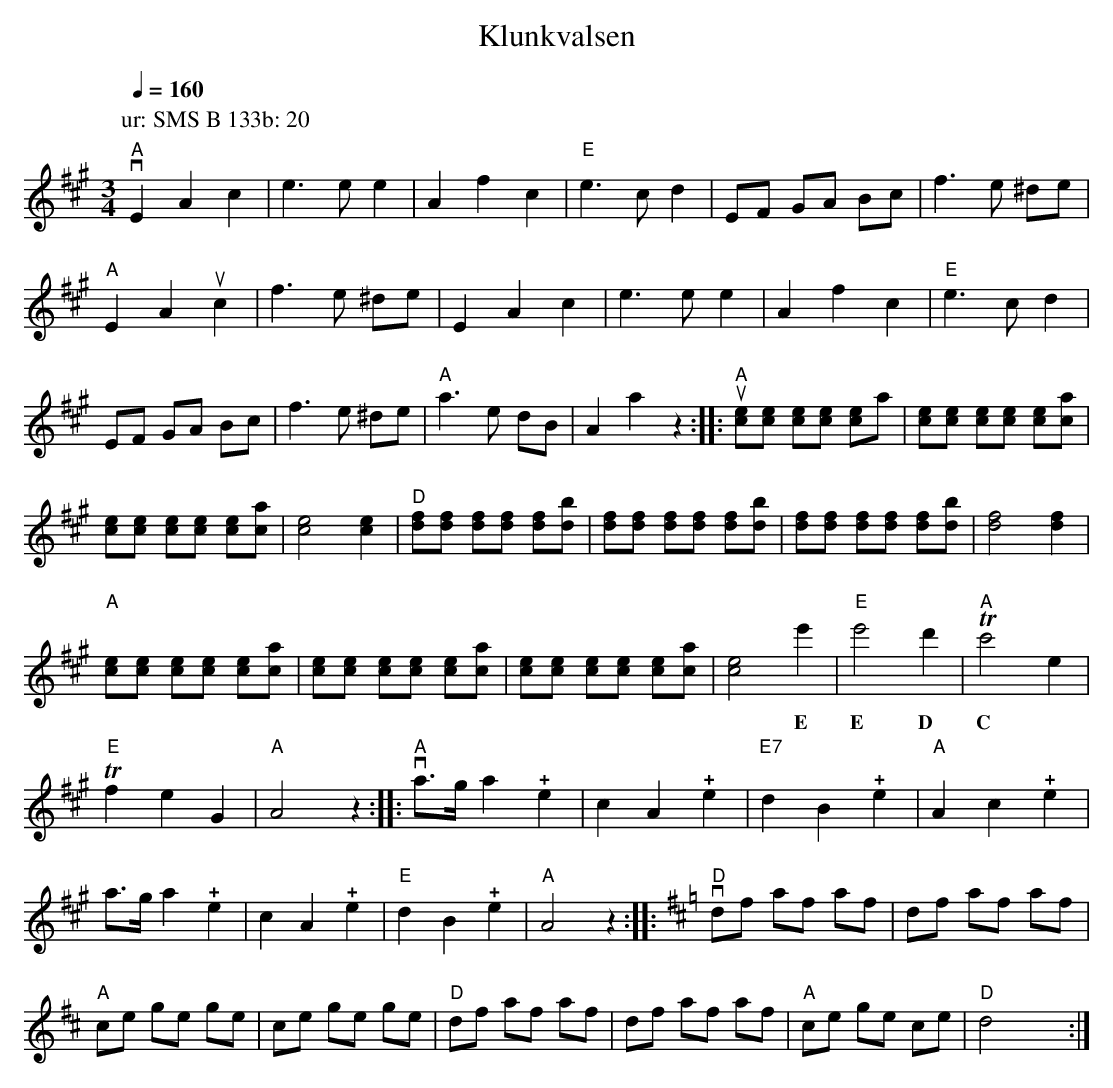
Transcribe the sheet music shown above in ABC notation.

X:1
T:Klunkvalsen
M:3/4
L:1/16
Q: 1/4=160
K:A
C:melodi efter Bror Dahlgren
C:upptecknad av Erland Liljeroth
P:ur: SMS B 133b: 20
M:3/4
L:1/16
Q: 1/4=160
K:A
"A"vE4A4c4|e6e2e4|A4f4c4|"E"e6c2d4|E2F2 G2A2 B2c2|f6e2 ^d2e2|
"A"E4A4uc4|f6e2 ^d2e2|E4A4c4|e6e2e4|A4f4c4|"E"e6c2d4|
E2F2 G2A2 B2c2|f6e2 ^d2e2|"A"a6e2 d2B2|A4a4z4::"A"u[ce]2[ce]2 [ce]2[ce]2 [ce]2a2|[ce]2[ce]2 [ce]2[ce]2 [ce]2[ca]2|
[ce]2[ce]2 [ce]2[ce]2 [ce]2[ca]2|[ce]8[ce]4|"D"[df]2[df]2 [df]2[df]2 [df]2[db]2|\
[df]2[df]2 [df]2[df]2 [df]2[db]2|[df]2[df]2 [df]2[df]2 [df]2[db]2|[df]8[df]4|
"A"[ce]2[ce]2 [ce]2[ce]2 [ce]2[ca]2|[ce]2[ce]2 [ce]2[ce]2 [ce]2[ca]2|[ce]2[ce]2 [ce]2[ce]2 [ce]2[ca]2|\
[ce]8e'4|"E"e'8d'4|"A"Tc'8e4|
w:*E E D C
"E"Tf4e4G4|"A"A8z4::"A"va3g a4 +plus+e4|c4A4+plus+e4|"E7"d4B4+plus+e4|"A"A4c4+plus+e4|
a3g a4+plus+e4|c4A4+plus+e4|"E"d4B4+plus+e4|"A"A8z4::[K:D]"D"vd2f2 a2f2 a2f2|d2f2 a2f2 a2f2|
"A"c2e2 g2e2 g2e2|c2e2 g2e2 g2e2|"D"d2f2 a2f2 a2f2|d2f2 a2f2 a2f2|"A"c2e2 g2e2 c2e2|"D"d8x8:|
